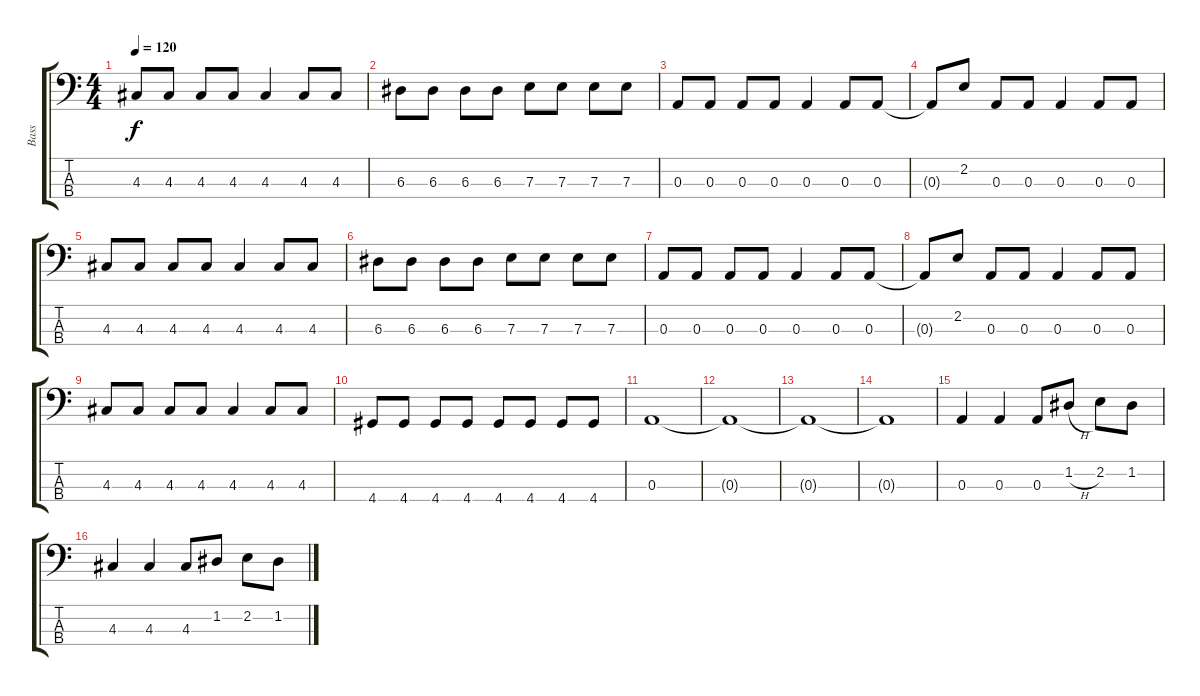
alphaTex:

\track ("Bass" "Bass") {instrument electricbasspick}
\staff {score tabs}
\tuning (G2 D2 A1 E1) {hide}
\ts (4 4)
\tempo 120
\clef f4
\ks c
4.3.8{dy f} 4.3.8 4.3.8 4.3.8 4.3.4 4.3.8 4.3.8 |
6.3.8 6.3.8 6.3.8 6.3.8 7.3.8 7.3.8 7.3.8 7.3.8 |
0.3.8 0.3.8 0.3.8 0.3.8 0.3.4 0.3.8 0.3.8 |
0.3{t}.8 2.2.8 0.3.8 0.3.8 0.3.4 0.3.8 0.3.8 |
4.3.8 4.3.8 4.3.8 4.3.8 4.3.4 4.3.8 4.3.8 |
6.3.8 6.3.8 6.3.8 6.3.8 7.3.8 7.3.8 7.3.8 7.3.8 |
0.3.8 0.3.8 0.3.8 0.3.8 0.3.4 0.3.8 0.3.8 |
0.3{t}.8 2.2.8 0.3.8 0.3.8 0.3.4 0.3.8 0.3.8 |
4.3.8 4.3.8 4.3.8 4.3.8 4.3.4 4.3.8 4.3.8 |
4.4.8 4.4.8 4.4.8 4.4.8 4.4.8 4.4.8 4.4.8 4.4.8 |
0.3.1 |
0.3{t}.1 |
0.3{t}.1 |
0.3{t}.1 |
0.3.4 0.3.4 0.3.8 1.2{h}.8 2.2.8 1.2.8 |
4.3.4 4.3.4 4.3.8 1.2.8 2.2.8 1.2.8
